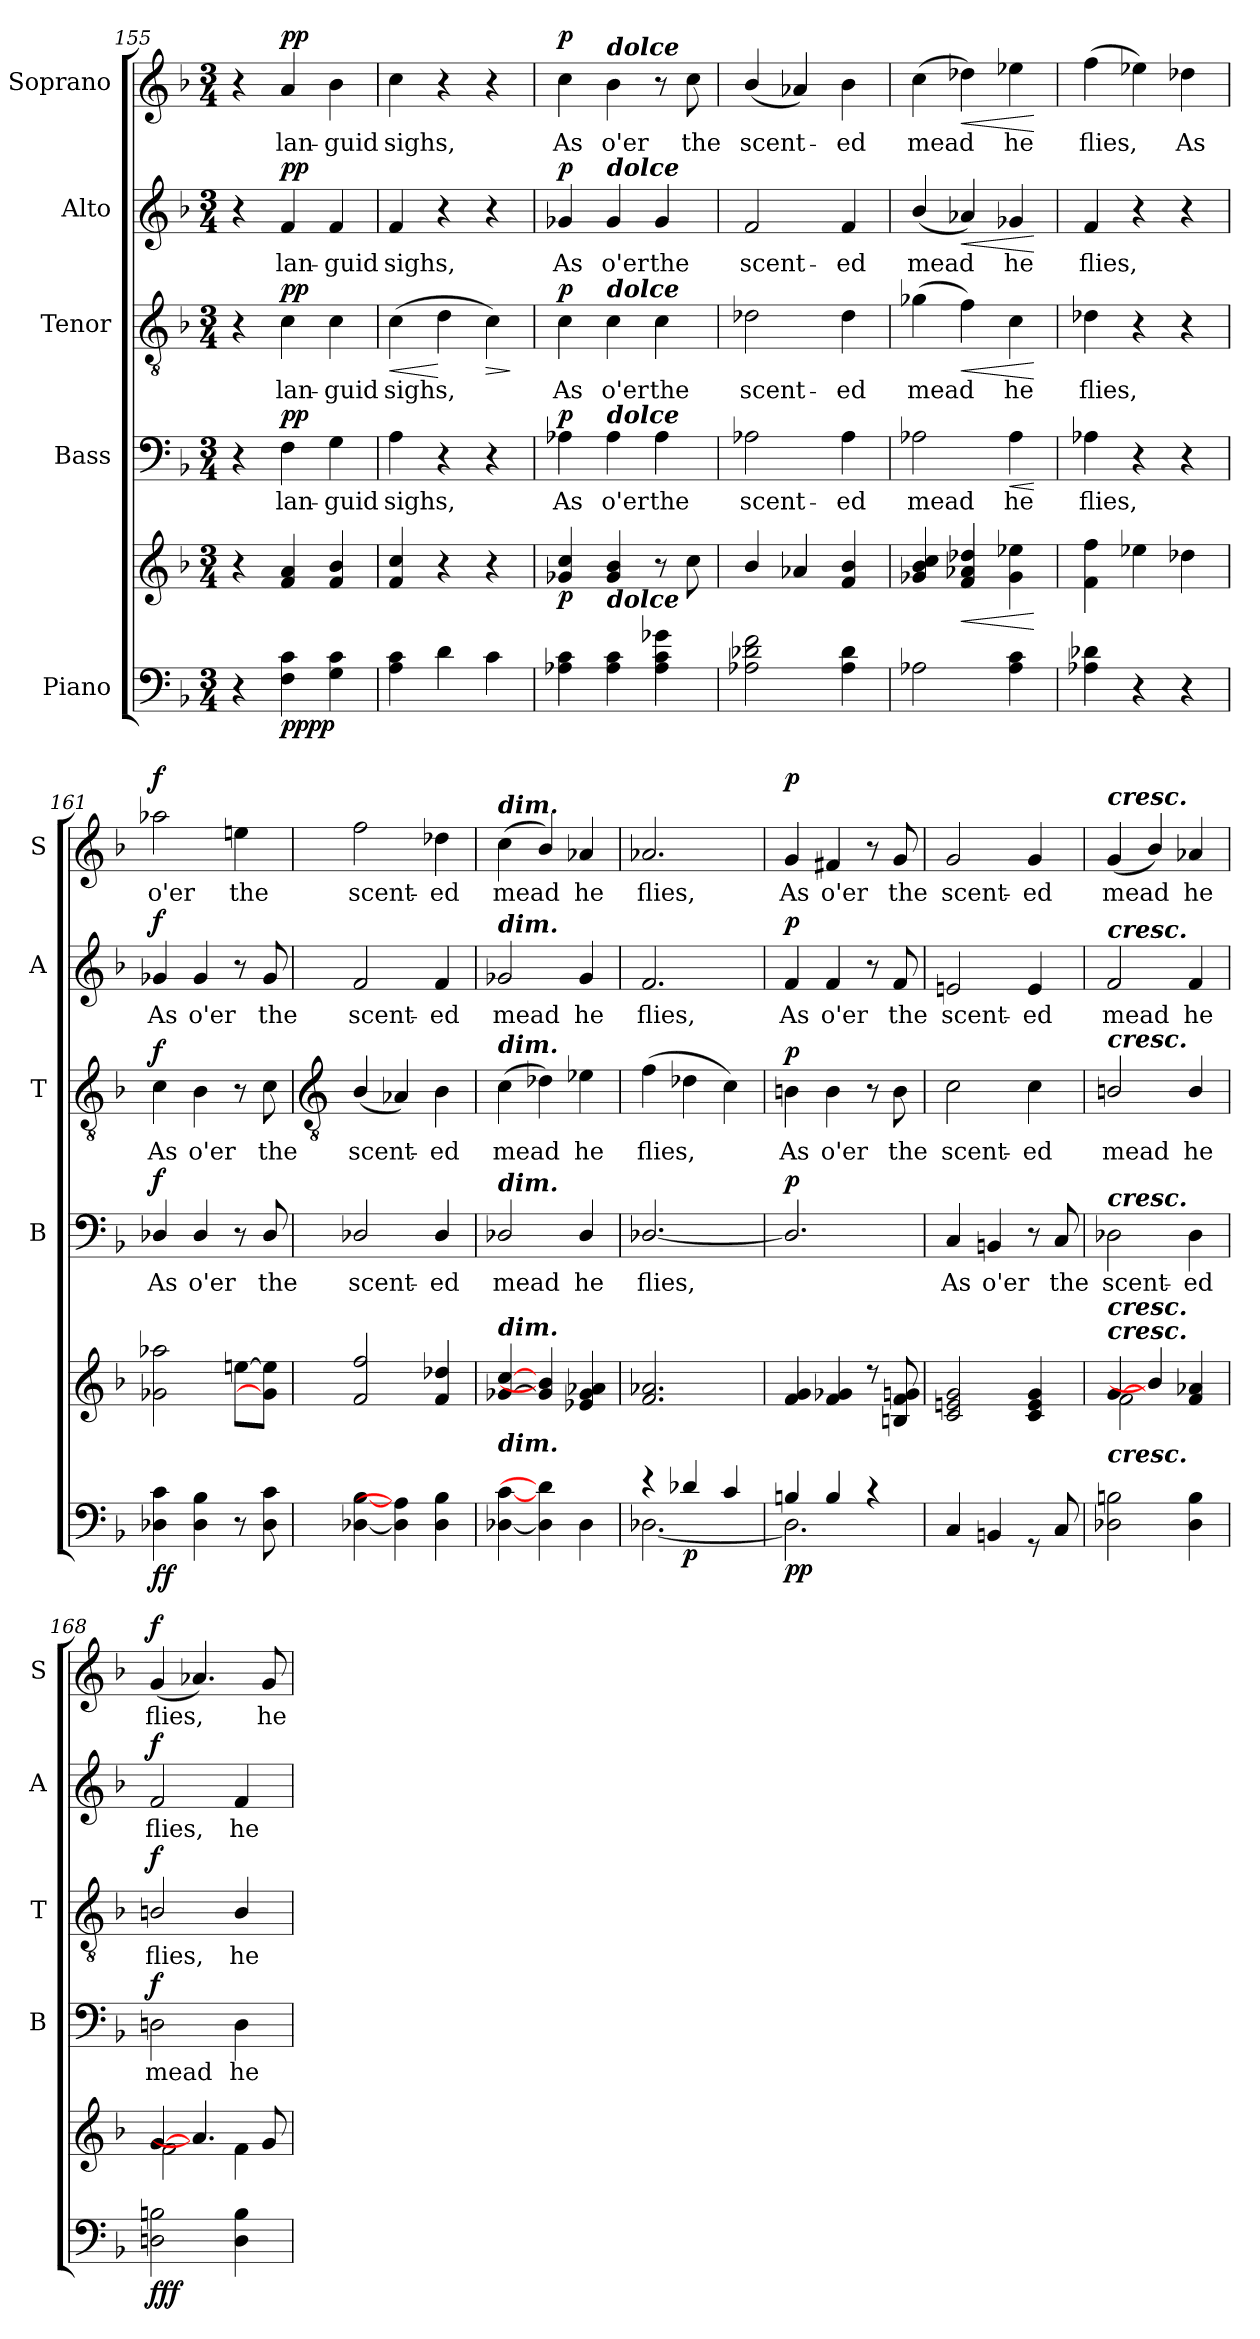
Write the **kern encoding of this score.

**kern	**kern	**dynam	**kern	**text	**dynam	**kern	**text	**dynam	**kern	**text	**dynam	**kern	**text	**dynam
*part5	*part5	*part5	*part4	*part4	*part4	*part3	*part3	*part3	*part2	*part2	*part2	*part1	*part1	*part1
*staff6	*staff5	*staff5/6	*staff4	*staff4	*staff4	*staff3	*staff3	*staff3	*staff2	*staff2	*staff2	*staff1	*staff1	*staff1
*I"Piano	*	*	*I"Bass	*	*	*I"Tenor	*	*	*I"Alto	*	*	*I"Soprano	*	*
*	*	*	*I'B	*	*	*I'T	*	*	*I'A	*	*	*I'S	*	*
*clefF4	*clefG2	*	*clefF4	*	*	*clefGv2	*	*	*clefG2	*	*	*clefG2	*	*
*k[b-]	*k[b-]	*	*k[b-]	*	*	*k[b-]	*	*	*k[b-]	*	*	*k[b-]	*	*
*F:	*F:	*	*F:	*	*	*F:	*	*	*F:	*	*	*F:	*	*
*M3/4	*M3/4	*	*M3/4	*	*	*M3/4	*	*	*M3/4	*	*	*M3/4	*	*
=155	=155	=155	=155	=155	=155	=155	=155	=155	=155	=155	=155	=155	=155	=155
4r	4r	.	4r	.	.	4r	.	.	4r	.	.	4r	.	.
!	!	!LO:DY:b=2	!	!LO:LY:b	!	!	!LO:LY:b	!	!	!LO:LY:b	!	!	!LO:LY:b	!
!	!	!LO:DY:n=1:b	!	!	!LO:DY:b	!	!	!LO:DY:b	!	!	!LO:DY:b	!	!	!LO:DY:b
4F 4c	4f 4a	pp pp	4F	lan-	pp	4c	lan-	pp	4f	lan-	pp	4a	lan-	pp
!	!	!	!	!LO:LY:b	!	!	!LO:LY:b	!	!	!LO:LY:b	!	!	!LO:LY:b	!
4G 4c	4f 4b-	.	4G	-guid	.	4c	-guid	.	4f	-guid	.	4b-	-guid	.
=156	=156	=156	=156	=156	=156	=156	=156	=156	=156	=156	=156	=156	=156	=156
!	!	!	!	!LO:LY:b	!	!	!LO:LY:b	!LO:HP:b	!	!LO:LY:b	!	!	!LO:LY:b	!
4A 4c	4f 4cc	.	4A	sighs,	.	(>4c	sighs,	<	4f	sighs,	.	4cc	sighs,	.
4d	4r	.	4r	.	.	4d	.	[	4r	.	.	4r	.	.
!	!	!	!	!	!	!	!	!LO:HP:b	!	!	!	!	!	!
4c	4r	.	4r	.	.	4c)	.	>	4r	.	.	4r	.	.
.	.	.	.	.	.	.	.	]	.	.	.	.	.	.
=157	=157	=157	=157	=157	=157	=157	=157	=157	=157	=157	=157	=157	=157	=157
!	!	!LO:DY:b	!	!LO:LY:b	!LO:DY:b	!	!LO:LY:b	!LO:DY:b	!	!LO:LY:b	!LO:DY:b	!	!LO:LY:b	!LO:DY:b
4A-X 4c	4g-X 4cc	p	4A-X	As	p	4c	As	p	4g-X	As	p	4cc	As	p
!	!	!	!	!	!	!	!	!	!	!	!	!LO:TX:a:Bi:t=dolce	!	!
!	!	!	!	!	!	!	!	!	!LO:TX:a:Bi:t=dolce	!	!	!	!	!
!	!	!	!	!	!	!LO:TX:a:Bi:t=dolce	!	!	!	!	!	!	!	!
!	!	!	!LO:TX:a:Bi:t=dolce	!	!	!	!	!	!	!	!	!	!	!
!LO:TX:a:Bi:t=dolce	!	!	!	!	!	!	!	!	!	!	!	!	!	!
!	!	!	!	!LO:LY:b	!	!	!LO:LY:b	!	!	!LO:LY:b	!	!	!LO:LY:b	!
4A- 4c	4g- 4b-	.	4A-	o'er	.	4c	o'er	.	4g-	o'er	.	4b-	o'er	.
!	!	!	!	!LO:LY:b	!	!	!LO:LY:b	!	!	!LO:LY:b	!	!	!	!
4A- 4c 4g-X	8r	.	4A-	the	.	4c	the	.	4g-	the	.	8r	.	.
!	!	!	!	!	!	!	!	!	!	!	!	!	!LO:LY:b	!
.	8cc	.	.	.	.	.	.	.	.	.	.	8cc	the	.
=158	=158	=158	=158	=158	=158	=158	=158	=158	=158	=158	=158	=158	=158	=158
!	!	!	!	!LO:LY:b	!	!	!LO:LY:b	!	!	!LO:LY:b	!	!	!LO:LY:b	!
2A-X 2d-X 2f	4b-/	.	2A-X	scent-	.	2d-X	scent-	.	2f	scent-	.	(<4b-/	scent-	.
.	4a-X	.	.	.	.	.	.	.	.	.	.	4a-X)	.	.
!	!	!	!	!LO:LY:b	!	!	!LO:LY:b	!	!	!LO:LY:b	!	!	!LO:LY:b	!
4A- 4d-	4f 4b-	.	4A-	-ed	.	4d-	-ed	.	4f	-ed	.	4b-	ed	.
=159	=159	=159	=159	=159	=159	=159	=159	=159	=159	=159	=159	=159	=159	=159
!	!	!	!	!LO:LY:b	!	!	!LO:LY:b	!	!	!LO:LY:b	!	!	!LO:LY:b	!
2A-X	4g-X 4b- 4cc	.	2A-X	mead	.	(>4g-X	mead	.	(<4b-/	mead	.	(>4cc	mead	.
!	!	!LO:HP:b	!	!	!	!	!	!LO:HP:b	!	!	!LO:HP:b	!	!	!LO:HP:b
.	4f 4a-X 4dd-X	<	.	.	.	4f)	.	<	4a-X)	.	<	4dd-X)	.	<
!	!	!	!	!LO:LY:b	!LO:HP:b	!	!LO:LY:b	!	!	!LO:LY:b	!	!	!LO:LY:b	!
4A- 4c	4g- 4ee-X	.	4A-	he	<	4c	he	.	4g-X	he	.	4ee-X	he	.
.	.	[	.	.	[	.	.	[	.	.	[	.	.	[
=160	=160	=160	=160	=160	=160	=160	=160	=160	=160	=160	=160	=160	=160	=160
!	!	!	!	!LO:LY:b	!	!	!LO:LY:b	!	!	!LO:LY:b	!	!	!LO:LY:b	!
4A-X 4d-X	4f 4ff	.	4A-X	flies,	.	4d-X	flies,	.	4f	flies,	.	(>4ff	flies,	.
4r	4ee-X	.	4r	.	.	4r	.	.	4r	.	.	4ee-X)	.	.
!	!	!	!	!	!	!	!	!	!	!	!	!	!LO:LY:b	!
4r	4dd-X	.	4r	.	.	4r	.	.	4r	.	.	4dd-X	As	.
=161	=161	=161	=161	=161	=161	=161	=161	=161	=161	=161	=161	=161	=161	=161
!	!	!LO:DY:b=2	!	!LO:LY:b	!	!	!LO:LY:b	!	!	!LO:LY:b	!	!	!LO:LY:b	!
!	!	!LO:DY:n=1:b	!	!	!LO:DY:b	!	!	!LO:DY:b	!	!	!LO:DY:b	!	!	!LO:DY:b
4D-X 4c	2g-X 2aa-X	f f	4D-X/	As	f	4c	As	f	4g-X	As	f	2aa-X	o'er	f
!	!	!	!	!LO:LY:b	!	!	!LO:LY:b	!	!	!LO:LY:b	!	!	!	!
4D- 4B-	.	.	4D-/	o'er	.	4B-	o'er	.	4g-	o'er	.	.	.	.
!	!	!	!	!	!	!	!	!	!	!	!	!	!LO:LY:b	!
8r	[8eenL	.	8r	.	.	8r	.	.	8r	.	.	4een	the	.
!	!	!	!	!LO:LY:b	!	!	!LO:LY:b	!	!	!LO:LY:b	!	!	!	!
8D- 8c	8g-] 8ee]J	.	8D-/	the	.	8c	the	.	8g-	the	.	.	.	.
!!LO:LB:g=z
=162	=162	=162	=162	=162	=162	=162	=162	=162	=162	=162	=162	=162	=162	=162
*	*	*	*	*	*	*clefGv2	*	*	*	*	*	*	*	*
*^	*^	*	*	*	*	*	*	*	*	*	*	*	*	*
!	!	!	!LO:N:vis=1	!	!	!LO:LY:b	!	!	!LO:LY:b	!	!	!LO:LY:b	!	!	!LO:LY:b	!
2.ryy	[4D-X [4B-	2f 2ff	2.ryy	.	2D-X/	scent-	.	(<4B-/	scent-	.	2f	scent-	.	2ff	scent-	.
.	4D-] 4A-]	.	.	.	.	.	.	4A-X)	.	.	.	.	.	.	.	.
!	!	!	!	!	!	!LO:LY:b	!	!	!LO:LY:b	!	!	!LO:LY:b	!	!	!LO:LY:b	!
.	4D- 4B-	4f 4dd-X	.	.	4D-/	-ed	.	4B-	ed	.	4f	-ed	.	4dd-X	-ed	.
=163	=163	=163	=163	=163	=163	=163	=163	=163	=163	=163	=163	=163	=163	=163	=163	=163
!	!	!	!	!	!	!	!	!	!	!	!	!	!	!LO:TX:a:Bi:t=dim.	!	!
!	!	!	!	!	!	!	!	!	!	!	!LO:TX:a:Bi:t=dim.	!	!	!	!	!
!	!	!	!	!	!	!	!	!LO:TX:a:Bi:t=dim.	!	!	!	!	!	!	!	!
!	!	!	!	!	!LO:TX:a:Bi:t=dim.	!	!	!	!	!	!	!	!	!	!	!
!	!	!LO:TX:a:Bi:t=dim.	!	!	!	!	!	!	!	!	!	!	!	!	!	!
!LO:TX:a:Bi:t=dim.	!	!	!	!	!	!	!	!	!	!	!	!	!	!	!	!
!	!	!	!	!	!	!LO:LY:b	!	!	!LO:LY:b	!	!	!LO:LY:b	!	!	!LO:LY:b	!
2.ryy	[4D-X [4c	[4g-X [4cc	2.ryy	.	2D-X/	mead	.	(>4c	mead	.	2g-X	mead	.	(<4cc	mead	.
.	4D-] 4d-]	4g-/] 4b-/]	.	.	.	.	.	4d-X)	.	.	.	.	.	4b-/)	.	.
!	!	!	!	!	!	!LO:LY:b	!	!	!LO:LY:b	!	!	!LO:LY:b	!	!	!LO:LY:b	!
.	4D-	4e-X 4g- 4a-X	.	.	4D-/	he	.	4e-X	he	.	4g-	he	.	4a-X	he	.
=164	=164	=164	=164	=164	=164	=164	=164	=164	=164	=164	=164	=164	=164	=164	=164	=164
!	!	!	!	!	!	!LO:LY:b	!	!	!LO:LY:b	!	!	!LO:LY:b	!	!	!LO:LY:b	!
4r	[2.D-X	2.f 2.a-X	2.ryy	.	[2.D-X/	flies,	.	(>4f	flies,	.	2.f	flies,	.	2.a-X	flies,	.
!	!	!	!	!LO:DY:b=2	!	!	!	!	!	!	!	!	!	!	!	!
4d-X/	.	.	.	p	.	.	.	4d-X	.	.	.	.	.	.	.	.
4c/	.	.	.	.	.	.	.	4c)	.	.	.	.	.	.	.	.
=165	=165	=165	=165	=165	=165	=165	=165	=165	=165	=165	=165	=165	=165	=165	=165	=165
!	!	!	!	!LO:DY:b=2	!	!	!	!	!LO:LY:b	!	!	!LO:LY:b	!	!	!LO:LY:b	!
!	!	!	!	!LO:DY:n=1:b	!	!	!LO:DY:b	!	!	!LO:DY:b	!	!	!LO:DY:b	!	!	!LO:DY:b
4Bn/	2.D-]	4f 4g	2.ryy	p p	2.D-/]	.	p	4Bn	As	p	4f	As	p	4g	As	p
!	!	!	!	!	!	!	!	!	!LO:LY:b	!	!	!LO:LY:b	!	!	!LO:LY:b	!
4B/	.	4f 4g-X	.	.	.	.	.	4B	o'er	.	4f	o'er	.	4f#X	o'er	.
4r	.	8r	.	.	.	.	.	8r	.	.	8r	.	.	8r	.	.
!	!	!	!	!	!	!	!	!	!LO:LY:b	!	!	!LO:LY:b	!	!	!LO:LY:b	!
.	.	8Bn 8f 8gn	.	.	.	.	.	8B	the	.	8f	the	.	8g	the	.
=166	=166	=166	=166	=166	=166	=166	=166	=166	=166	=166	=166	=166	=166	=166	=166	=166
!	!	!	!	!	!	!LO:LY:b	!	!	!LO:LY:b	!	!	!LO:LY:b	!	!	!LO:LY:b	!
2.ryy	4C/	2c 2en 2g	2.ryy	.	4C	As	.	2c	scent-	.	2en	scent-	.	2g	scent-	.
!	!	!	!	!	!	!LO:LY:b	!	!	!	!	!	!	!	!	!	!
.	4BBn/	.	.	.	4BBn	o'er	.	.	.	.	.	.	.	.	.	.
!	!	!	!	!	!	!	!	!	!LO:LY:b	!	!	!LO:LY:b	!	!	!LO:LY:b	!
.	8r	4c 4e 4g	.	.	8r	.	.	4c	-ed	.	4e	-ed	.	4g	-ed	.
!	!	!	!	!	!	!LO:LY:b	!	!	!	!	!	!	!	!	!	!
.	8C/	.	.	.	8C	the	.	.	.	.	.	.	.	.	.	.
=167	=167	=167	=167	=167	=167	=167	=167	=167	=167	=167	=167	=167	=167	=167	=167	=167
!	!	!	!	!	!	!	!	!	!	!	!	!	!	!LO:TX:a:Bi:t=cresc.	!	!
!	!	!	!	!	!	!	!	!	!	!	!LO:TX:a:Bi:t=cresc.	!	!	!	!	!
!	!	!	!	!	!	!	!	!LO:TX:a:Bi:t=cresc.	!	!	!	!	!	!	!	!
!	!	!	!	!	!LO:TX:a:Bi:t=cresc.	!	!	!	!	!	!	!	!	!	!	!
!	!	!LO:TX:a:Bi:t=cresc.	!	!	!	!	!	!	!	!	!	!	!	!	!	!
!	!	!LO:TX:a:Bi:t=cresc.	!	!	!	!	!	!	!	!	!	!	!	!	!	!
!LO:TX:a:Bi:t=cresc.	!	!	!	!	!	!	!	!	!	!	!	!	!	!	!	!
!LO:N:vis=1	!	!	!	!	!	!LO:LY:b	!	!	!LO:LY:b	!	!	!LO:LY:b	!	!	!LO:LY:b	!
2.ryy	2D-X 2Bn	[4g	2f\	.	2D-X	scent-	.	2Bn/	mead	.	2f	mead	.	(<4g	mead	.
.	.	4b-/]	.	.	.	.	.	.	.	.	.	.	.	4b-/)	.	.
!	!	!	!	!	!	!LO:LY:b	!	!	!LO:LY:b	!	!	!LO:LY:b	!	!	!LO:LY:b	!
.	4D- 4B	4f 4a-X	4ryy	.	4D-	-ed	.	4B/	he	.	4f	he	.	4a-X	he	.
=168	=168	=168	=168	=168	=168	=168	=168	=168	=168	=168	=168	=168	=168	=168	=168	=168
!LO:N:vis=1	!	!	!	!LO:DY:b=2	!	!LO:LY:b	!	!	!LO:LY:b	!	!	!LO:LY:b	!	!	!LO:LY:b	!
!	!	!	!	!LO:DY:n=1:b	!	!	!	!	!	!	!	!	!	!	!	!
!	!	!	!	!LO:DY:n=2:b	!	!	!LO:DY:b	!	!	!LO:DY:b	!	!	!LO:DY:b	!	!	!LO:DY:b
2.ryy	2Dn 2Bn	[4g	2f\	f f f	2Dn	mead	f	2Bn/	flies,	f	2f	flies,	f	(<4g	flies,	f
.	.	4.a-]	.	.	.	.	.	.	.	.	.	.	.	4.a-X)	.	.
!	!	!	!	!	!	!LO:LY:b	!	!	!LO:LY:b	!	!	!LO:LY:b	!	!	!	!
.	4D 4B	.	4f\	.	4D	he	.	4B/	he	.	4f	he	.	.	.	.
!	!	!	!	!	!	!	!	!	!	!	!	!	!	!	!LO:LY:b	!
.	.	8g	.	.	.	.	.	.	.	.	.	.	.	8g	he	.
*v	*v	*	*	*	*	*	*	*	*	*	*	*	*	*	*	*
*	*v	*v	*	*	*	*	*	*	*	*	*	*	*	*	*
=	=	=	=	=	=	=	=	=	=	=	=	=	=	=
*-	*-	*-	*-	*-	*-	*-	*-	*-	*-	*-	*-	*-	*-	*-
